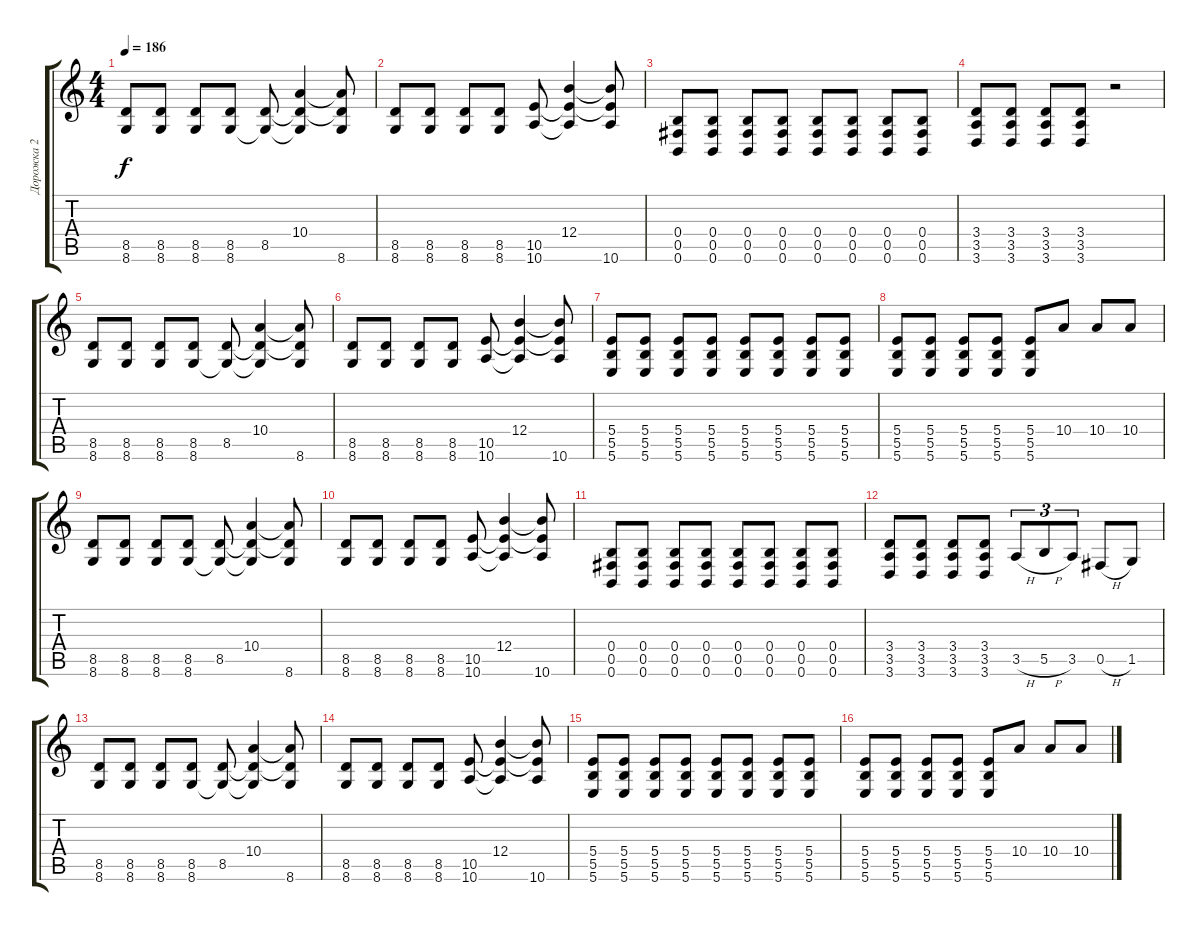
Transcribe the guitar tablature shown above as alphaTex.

\track ("Дорожка 2" "Дорожка 2") {instrument distortionguitar}
\staff {score tabs}
\tuning (Db4 Ab3 E3 B2 Gb2 B1) {hide}
\ts (4 4)
\tempo 186
\clef g2
\ks c
(8.5 8.6).8{dy f} (8.5 8.6).8 (8.5 8.6).8 (8.5 8.6).8 (8.5 8.6{t}).8 (10.4 8.5{t} 8.6{t}).4 (10.4{t} 8.5{t} 8.6).8 |
(8.5 8.6).8 (8.5 8.6).8 (8.5 8.6).8 (8.5 8.6).8 (10.5 10.6).8 (12.4 10.5{t} 10.6{t}).4 (12.4{t} 10.5{t} 10.6).8 |
(0.4 0.5 0.6).8 (0.4 0.5 0.6).8 (0.4 0.5 0.6).8 (0.4 0.5 0.6).8 (0.4 0.5 0.6).8 (0.4 0.5 0.6).8 (0.4 0.5 0.6).8 (0.4 0.5 0.6).8 |
(3.4 3.5 3.6).8 (3.4 3.5 3.6).8 (3.4 3.5 3.6).8 (3.4 3.5 3.6).8 r.2 |
(8.5 8.6).8{instrument distortionguitar} (8.5 8.6).8 (8.5 8.6).8 (8.5 8.6).8 (8.5 8.6{t}).8 (10.4 8.5{t} 8.6{t}).4 (10.4{t} 8.5{t} 8.6).8 |
(8.5 8.6).8 (8.5 8.6).8 (8.5 8.6).8 (8.5 8.6).8 (10.5 10.6).8 (12.4 10.5{t} 10.6{t}).4 (12.4{t} 10.5{t} 10.6).8 |
(5.4 5.5 5.6).8 (5.4 5.5 5.6).8 (5.4 5.5 5.6).8 (5.4 5.5 5.6).8 (5.4 5.5 5.6).8 (5.4 5.5 5.6).8 (5.4 5.5 5.6).8 (5.4 5.5 5.6).8 |
(5.4 5.5 5.6).8 (5.4 5.5 5.6).8 (5.4 5.5 5.6).8 (5.4 5.5 5.6).8 (5.4 5.5 5.6).8 10.4.8 10.4.8 10.4.8 |
(8.5 8.6).8 (8.5 8.6).8 (8.5 8.6).8 (8.5 8.6).8 (8.5 8.6{t}).8 (10.4 8.5{t} 8.6{t}).4 (10.4{t} 8.5{t} 8.6).8 |
(8.5 8.6).8 (8.5 8.6).8 (8.5 8.6).8 (8.5 8.6).8 (10.5 10.6).8 (12.4 10.5{t} 10.6{t}).4 (12.4{t} 10.5{t} 10.6).8 |
(0.4 0.5 0.6).8 (0.4 0.5 0.6).8 (0.4 0.5 0.6).8 (0.4 0.5 0.6).8 (0.4 0.5 0.6).8 (0.4 0.5 0.6).8 (0.4 0.5 0.6).8 (0.4 0.5 0.6).8 |
(3.4 3.5 3.6).8 (3.4 3.5 3.6).8 (3.4 3.5 3.6).8 (3.4 3.5 3.6).8 3.5{h}.8{tu (3 2)} 5.5{h}.8{tu (3 2)} 3.5.8{tu (3 2)} 0.5{h}.8 1.5.8 |
(8.5 8.6).8 (8.5 8.6).8 (8.5 8.6).8 (8.5 8.6).8 (8.5 8.6{t}).8 (10.4 8.5{t} 8.6{t}).4 (10.4{t} 8.5{t} 8.6).8 |
(8.5 8.6).8 (8.5 8.6).8 (8.5 8.6).8 (8.5 8.6).8 (10.5 10.6).8 (12.4 10.5{t} 10.6{t}).4 (12.4{t} 10.5{t} 10.6).8 |
(5.4 5.5 5.6).8 (5.4 5.5 5.6).8 (5.4 5.5 5.6).8 (5.4 5.5 5.6).8 (5.4 5.5 5.6).8 (5.4 5.5 5.6).8 (5.4 5.5 5.6).8 (5.4 5.5 5.6).8 |
(5.4 5.5 5.6).8 (5.4 5.5 5.6).8 (5.4 5.5 5.6).8 (5.4 5.5 5.6).8 (5.4 5.5 5.6).8 10.4.8 10.4.8 10.4.8
